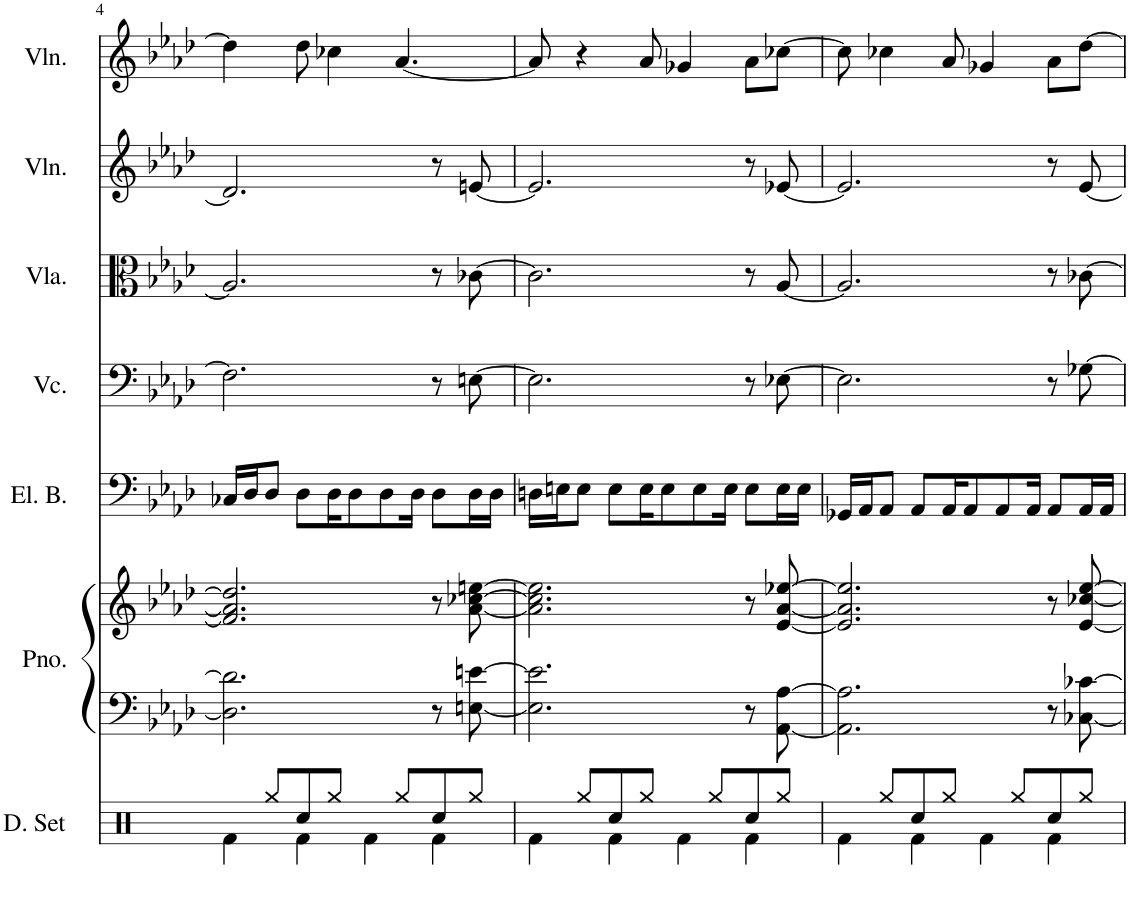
**kern	**kern	**kern	**kern	**kern	**kern	**kern	**kern
*part7	*part6	*part6	*part5	*part4	*part3	*part2	*part1
*staff8	*staff7	*staff6	*staff5	*staff4	*staff3	*staff2	*staff1
*I"Drumset	*I"Piano	*	*I"Electric Bass	*I"Violoncello	*I"Viola	*I"Violin	*I"Violin
*I'D. Set	*I'Pno.	*	*I'El. B.	*I'Vc.	*I'Vla.	*I'Vln.	*I'Vln.
!!LO:PB:g=z
*clefX	*clefF4	*clefG2	*clefF4	*clefF4	*clefC3	*clefG2	*clefG2
*	*	*	*Trd7c12	*	*	*	*
*k[]	*k[b-e-a-d-]	*k[b-e-a-d-]	*k[b-e-a-d-]	*k[b-e-a-d-]	*k[b-e-a-d-]	*k[b-e-a-d-]	*k[b-e-a-d-]
*M4/4	*M4/4	*M4/4	*M4/4	*M4/4	*M4/4	*M4/4	*M4/4
=4	=4	=4	=4	=4	=4	=4	=4
*^	*	*	*	*	*	*	*
8ryy	4Rf\	2.D-\] 2.d-\]	2.f/] 2.a-/] 2.dd-/]	16C-X/LL	2.F\]	2.A-/]	2.d-/]	4dd-\]
.	.	.	.	16D-/J	.	.	.	.
8Rgg/L	.	.	.	8D-/J	.	.	.	.
8Rcc/	4Rf\	.	.	8D-\L	.	.	.	8dd-\
8Rgg/J	.	.	.	16D-\K	.	.	.	4cc-X\
.	.	.	.	8D-\	.	.	.	.
8ryy	4Rf\	.	.	.	.	.	.	.
.	.	.	.	8D-\	.	.	.	.
8Rgg/L	.	.	.	.	.	.	.	[4.a-/
.	.	.	.	16D-\Jk	.	.	.	.
8Rcc/	4Rf\	8r	8r	8D-\L	8r	8r	8r	.
8Rgg/J	.	[8En\ [8en\	[8a-\ [8cc-X\ [8een\	16D-\L	[8En\	[8c-X\	[8en/	.
.	.	.	.	16D-\JJ	.	.	.	.
=5	=5	=5	=5	=5	=5	=5	=5	=5
8ryy	4Rf\	2.E\] 2.e\]	2.a-\] 2.cc-\] 2.ee\]	16Dn\LL	2.E\]	2.c-\]	2.e/]	8a-/]
.	.	.	.	16En\J	.	.	.	.
8Rgg/L	.	.	.	8E\J	.	.	.	4r
8Rcc/	4Rf\	.	.	8E\L	.	.	.	.
8Rgg/J	.	.	.	16E\K	.	.	.	8a-/
.	.	.	.	8E\	.	.	.	.
8ryy	4Rf\	.	.	.	.	.	.	4g-X/
.	.	.	.	8E\	.	.	.	.
8Rgg/L	.	.	.	.	.	.	.	.
.	.	.	.	16E\Jk	.	.	.	.
8Rcc/	4Rf\	8r	8r	8E\L	8r	8r	8r	8a-\L
8Rgg/J	.	[8AA-\ [8A-\	[8e-/ [8a-/ [8ee-X/	16E\L	[8E-X\	[8A-/	[8e-X/	[8cc-X\J
.	.	.	.	16E\JJ	.	.	.	.
=6	=6	=6	=6	=6	=6	=6	=6	=6
8ryy	4Rf\	2.AA-\] 2.A-\]	2.e-/] 2.a-/] 2.ee-/]	16GG-X/LL	2.E-\]	2.A-/]	2.e-/]	8cc-\]
.	.	.	.	16AA-/J	.	.	.	.
8Rgg/L	.	.	.	8AA-/J	.	.	.	4cc-X\
8Rcc/	4Rf\	.	.	8AA-/L	.	.	.	.
8Rgg/J	.	.	.	16AA-/K	.	.	.	8a-/
.	.	.	.	8AA-/	.	.	.	.
8ryy	4Rf\	.	.	.	.	.	.	4g-X/
.	.	.	.	8AA-/	.	.	.	.
8Rgg/L	.	.	.	.	.	.	.	.
.	.	.	.	16AA-/Jk	.	.	.	.
8Rcc/	4Rf\	8r	8r	8AA-/L	8r	8r	8r	8a-\L
8Rgg/J	.	[8C-X\ [8c-X\	[8e-/ [8cc-X/ [8ee-/	16AA-/L	[8G-X\	[8c-X\	[8e-/	[8dd-\J
.	.	.	.	16AA-/JJ	.	.	.	.
*v	*v	*	*	*	*	*	*	*
=	=	=	=	=	=	=	=
*-	*-	*-	*-	*-	*-	*-	*-
